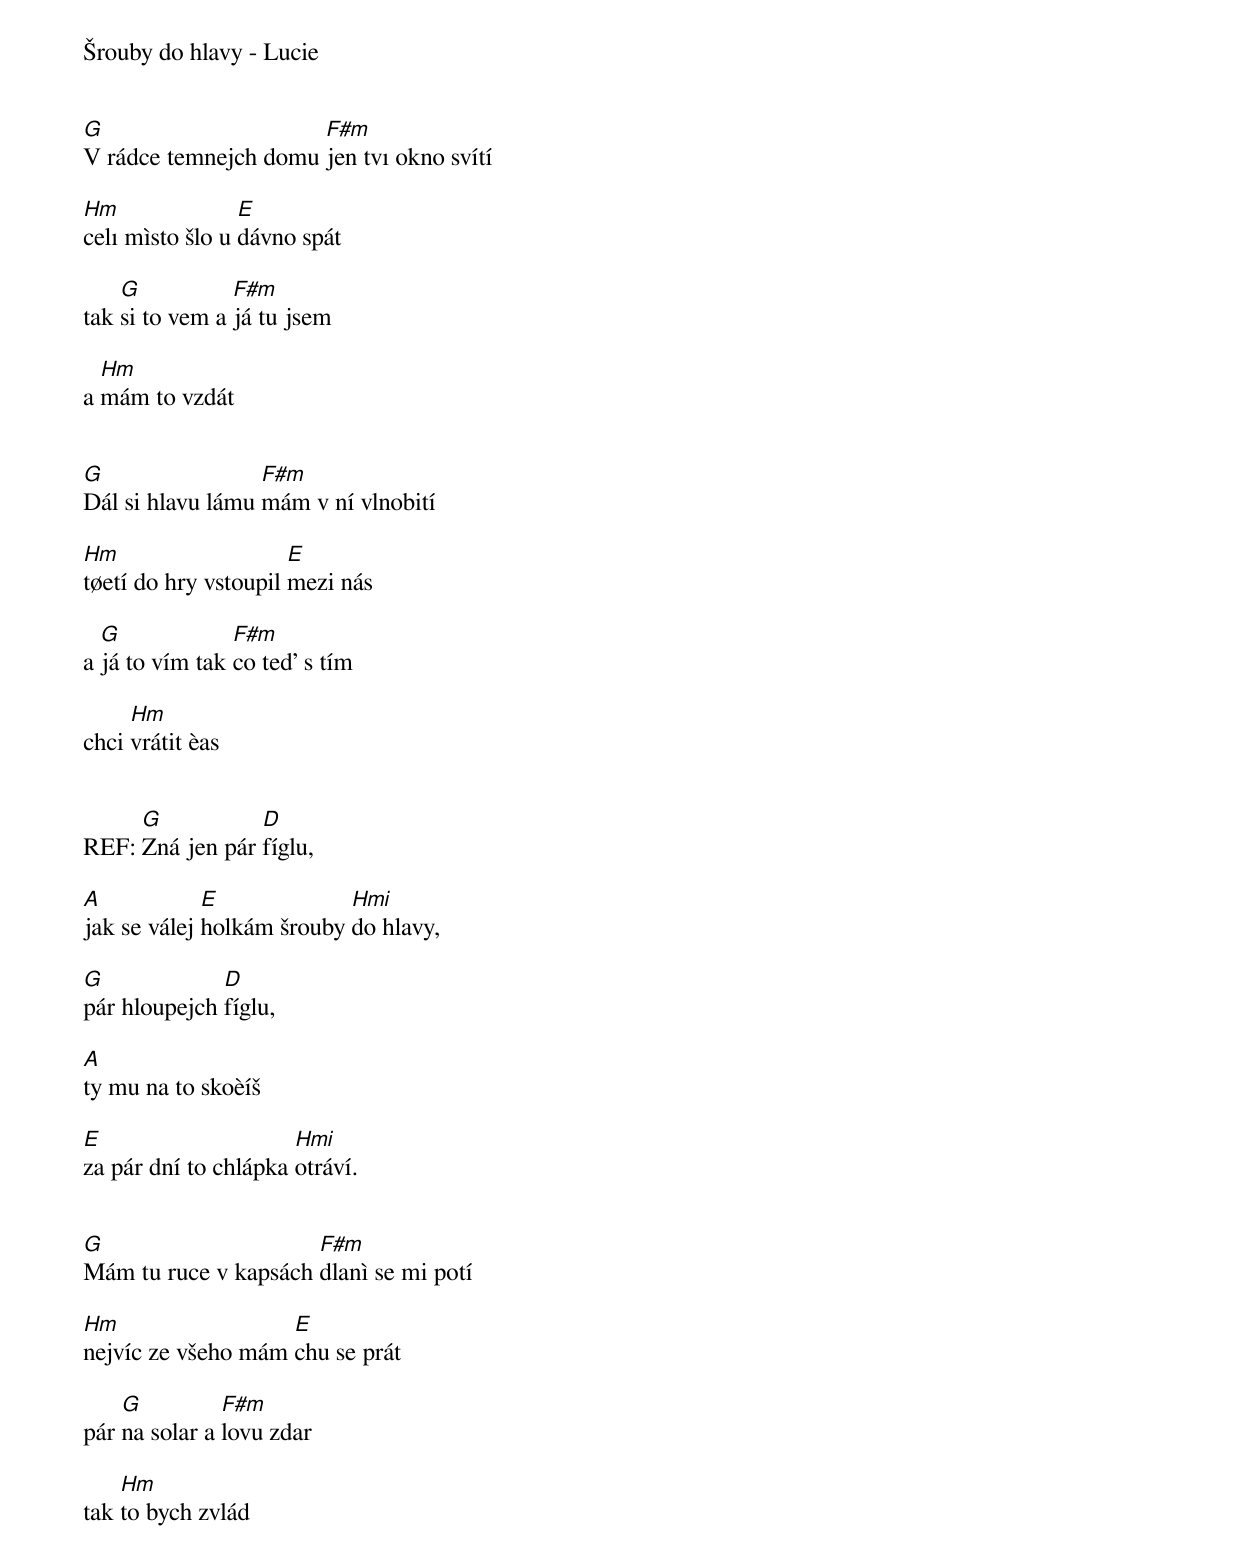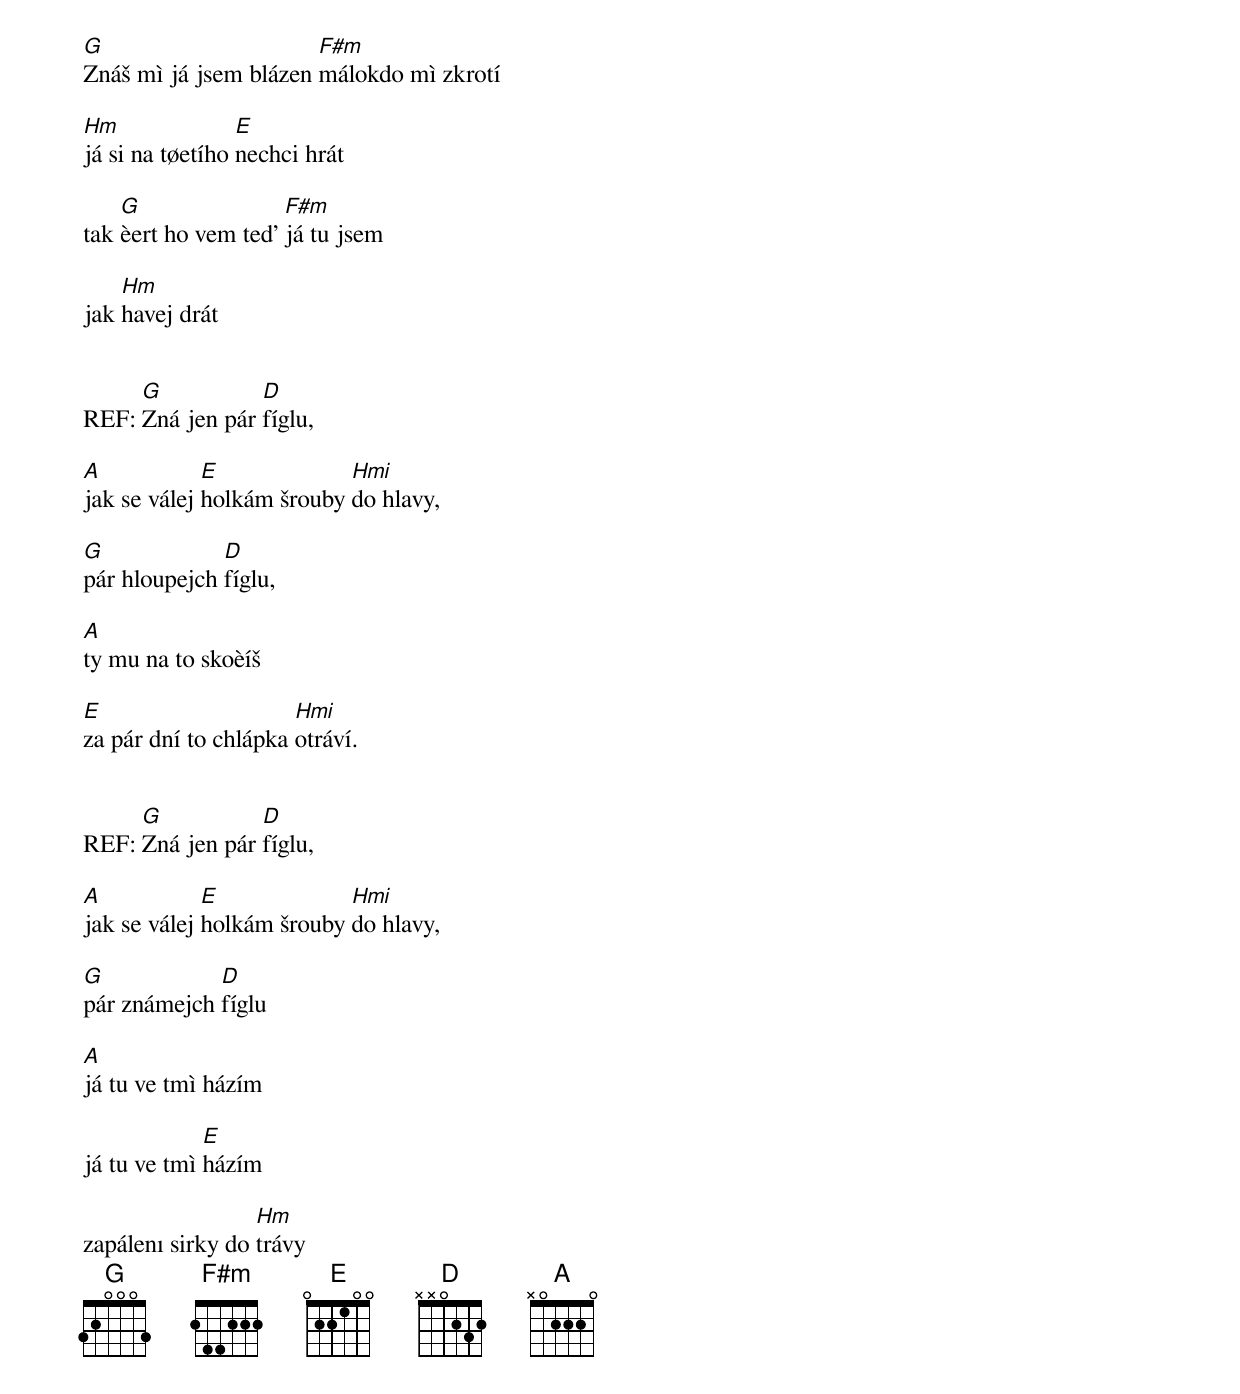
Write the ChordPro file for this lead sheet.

Šrouby do hlavy - Lucie


[G]V rádce temnejch domu [F#m]jen tvı okno svítí

[Hm]celı mìsto šlo u [E]dávno spát

tak [G]si to vem a [F#m]já tu jsem

a [Hm]mám to vzdát


[G]Dál si hlavu lámu [F#m]mám v ní vlnobití

[Hm]tøetí do hry vstoupil [E]mezi nás

a [G]já to vím tak [F#m]co ted’ s tím

chci [Hm]vrátit èas


REF: [G]Zná jen pár [D]fíglu,

[A]jak se válej [E]holkám šrouby [Hmi]do hlavy,

[G]pár hloupejch [D]fíglu,

[A]ty mu na to skoèíš

[E]za pár dní to chlápka [Hmi]otráví.


[G]Mám tu ruce v kapsách [F#m]dlanì se mi potí

[Hm]nejvíc ze všeho mám [E]chu se prát

pár [G]na solar a [F#m]lovu zdar

tak [Hm]to bych zvlád


[G]Znáš mì já jsem blázen [F#m]málokdo mì zkrotí

[Hm]já si na tøetího [E]nechci hrát

tak [G]èert ho vem ted’ [F#m]já tu jsem

jak [Hm]havej drát


REF: [G]Zná jen pár [D]fíglu,

[A]jak se válej [E]holkám šrouby [Hmi]do hlavy,

[G]pár hloupejch [D]fíglu,

[A]ty mu na to skoèíš

[E]za pár dní to chlápka [Hmi]otráví.


REF: [G]Zná jen pár [D]fíglu,

[A]jak se válej [E]holkám šrouby [Hmi]do hlavy,

[G]pár známejch [D]fíglu

[A]já tu ve tmì házím

já tu ve tmì [E]házím

zapálenı sirky do [Hm]trávy
